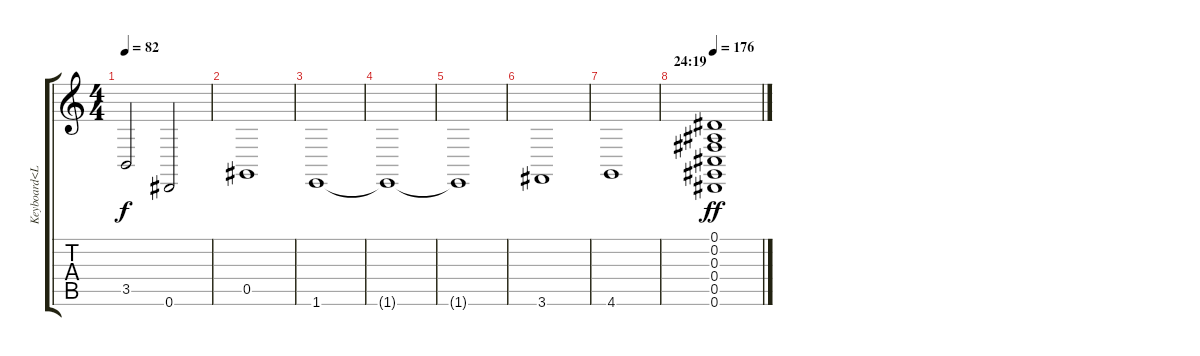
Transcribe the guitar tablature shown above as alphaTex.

\track ("Keyboard<L>" "Keyboard<L") {instrument stringensemble1}
\staff {score tabs}
\tuning (Eb4 Bb3 Gb3 Db3 Ab2 Eb2) {hide}
\ts (4 4)
\tempo 82
\clef g2
\ks c
3.5.2{dy f} 0.6.2 |
0.5.1 |
1.6.1 |
1.6{t}.1 |
1.6{t}.1 |
3.6.1 |
4.6.1 |
\section ("" "24:19")
\tempo 176
(0.1 0.2 0.3 0.4 0.5 0.6).1{dy ff instrument gunshot}
